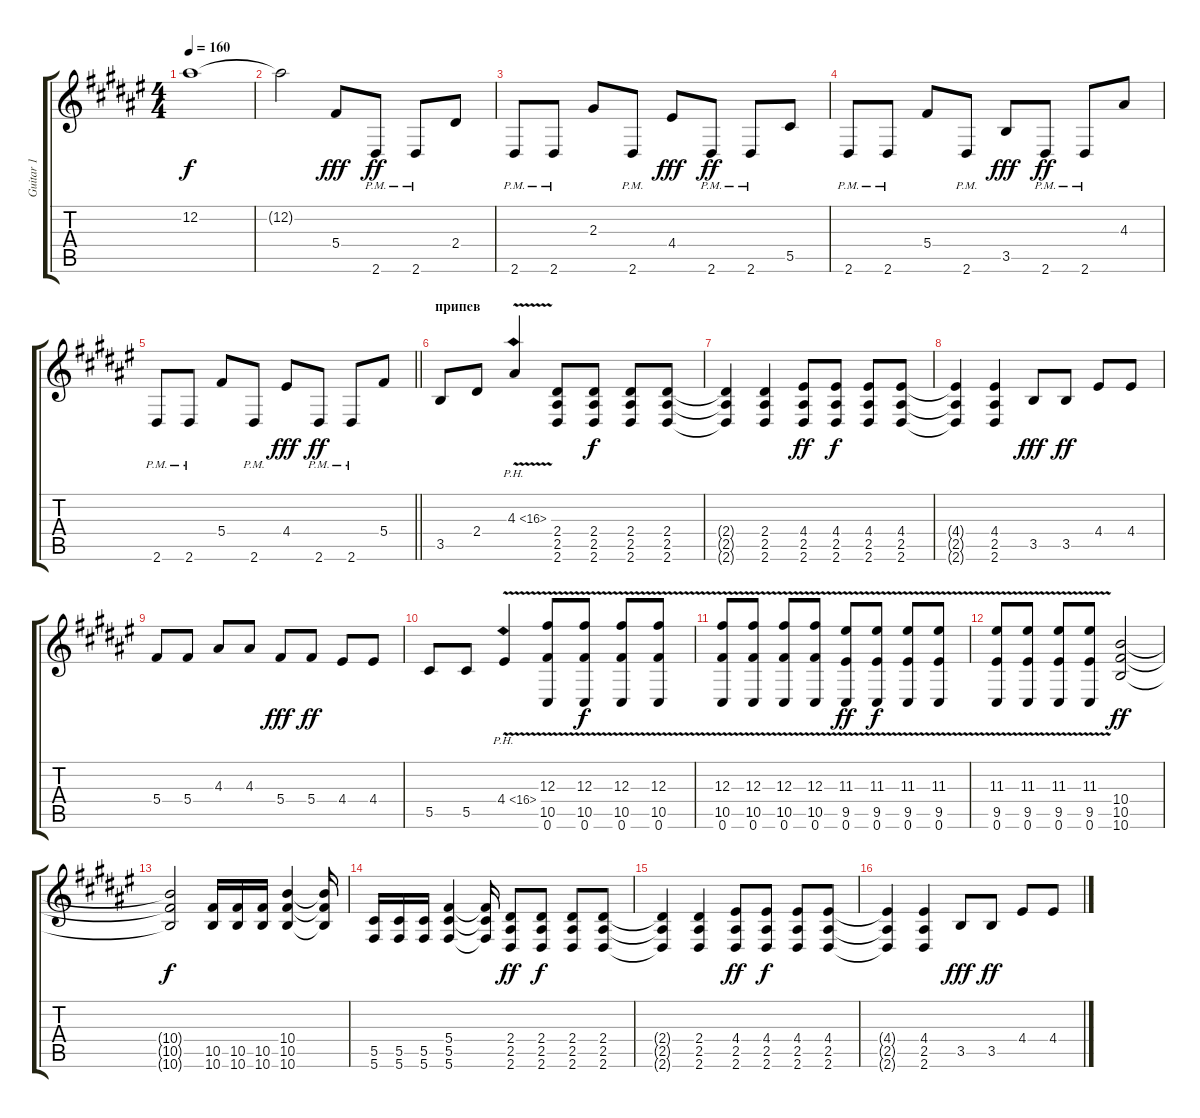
\track ("Guitar 1" "Guitar 1") {instrument distortionguitar}
\staff {score tabs}
\tuning (Eb4 Bb3 Gb3 Db3 Ab2 Db2) {hide}
\ts (4 4)
\tempo 160
\clef g2
\ks d#minor
12.2{t}.1{dy f} |
12.2{t}.2 5.4.8{dy fff} 2.6{pm}.8{dy ff} 2.6{pm}.8 2.4.8 |
2.6{pm}.8 2.6{pm}.8 2.3.8 2.6{pm}.8 4.4.8{dy fff} 2.6{pm}.8{dy ff} 2.6{pm}.8 5.5.8 |
2.6{pm}.8 2.6{pm}.8 5.4.8 2.6{pm}.8 3.5.8{dy fff} 2.6{pm}.8{dy ff} 2.6{pm}.8 4.3.8 |
\barLineRight lightlight
2.6{pm}.8 2.6{pm}.8 5.4.8 2.6{pm}.8 4.4.8{dy fff} 2.6{pm}.8{dy ff} 2.6{pm}.8 5.4.8 |
\section ("" "припев")
3.5.8 2.4.8 4.3{ph 12 v}.4 (2.4 2.5 2.6).8 (2.4 2.5 2.6).8{dy f} (2.4 2.5 2.6).8 (2.4 2.5 2.6).8 |
(2.4{t} 2.5{t} 2.6{t}).4 (2.4 2.5 2.6).4 (4.4 2.5 2.6).8{dy ff} (4.4 2.5 2.6).8{dy f} (4.4 2.5 2.6).8 (4.4 2.5 2.6).8 |
(4.4{t} 2.5{t} 2.6{t}).4 (4.4 2.5 2.6).4 3.5.8{dy fff} 3.5.8{dy ff} 4.4.8 4.4.8 |
5.4.8 5.4.8 4.3.8 4.3.8 5.4.8{dy fff} 5.4.8{dy ff} 4.4.8 4.4.8 |
5.5.8 5.5.8 4.4{ph 12 v}.4 (12.3{v} 10.5{v} 0.6).8 (12.3{v} 10.5{v} 0.6).8{dy f} (12.3{v} 10.5{v} 0.6).8 (12.3{v} 10.5{v} 0.6).8 |
(12.3{v} 10.5{v} 0.6).8 (12.3{v} 10.5{v} 0.6).8 (12.3{v} 10.5{v} 0.6).8 (12.3{v} 10.5{v} 0.6).8 (11.3{v} 9.5{v} 0.6).8{dy ff} (11.3{v} 9.5{v} 0.6).8{dy f} (11.3{v} 9.5{v} 0.6).8 (11.3{v} 9.5{v} 0.6).8 |
(11.3{v} 9.5{v} 0.6).8 (11.3{v} 9.5{v} 0.6).8 (11.3{v} 9.5{v} 0.6).8 (11.3{v} 9.5{v} 0.6).8 (10.4 10.5 10.6).2{dy ff} |
(10.4{t} 10.5{t} 10.6{t}).2{dy f} (10.5 10.6).16 (10.5 10.6).16 (10.5 10.6).16 (10.4 10.5 10.6).4 (10.4{t} 10.5{t} 10.6{t}).16 |
(5.5 5.6).16 (5.5 5.6).16 (5.5 5.6).16 (5.4 5.5 5.6).4 (5.4{t} 5.5{t} 5.6{t}).16 (2.4 2.5 2.6).8{dy ff} (2.4 2.5 2.6).8{dy f} (2.4 2.5 2.6).8 (2.4 2.5 2.6).8 |
(2.4{t} 2.5{t} 2.6{t}).4 (2.4 2.5 2.6).4 (4.4 2.5 2.6).8{dy ff} (4.4 2.5 2.6).8{dy f} (4.4 2.5 2.6).8 (4.4 2.5 2.6).8 |
(4.4{t} 2.5{t} 2.6{t}).4 (4.4 2.5 2.6).4 3.5.8{dy fff} 3.5.8{dy ff} 4.4.8 4.4.8
